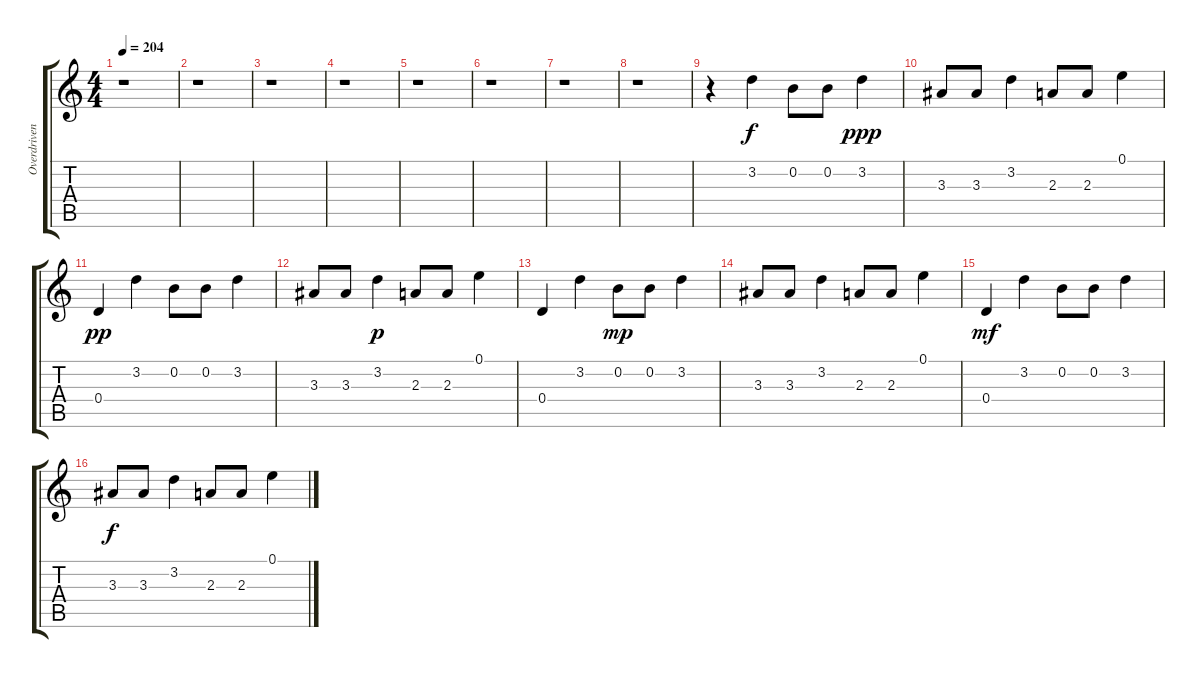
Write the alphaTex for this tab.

\track ("Overdriven Guitar" "Overdriven") {instrument overdrivenguitar}
\staff {score tabs}
\tuning (E4 B3 G3 D3 A2 E2) {hide}
\ts (4 4)
\tempo 204
\clef g2
\ks c
r.1{dy f} |
r.1 |
r.1 |
r.1 |
r.1 |
r.1 |
r.1 |
r.1 |
r.4 3.2.4 0.2.8 0.2.8 3.2.4{dy ppp} |
3.3.8 3.3.8 3.2.4 2.3.8 2.3.8 0.1.4 |
0.4.4{dy pp} 3.2.4 0.2.8 0.2.8 3.2.4 |
3.3.8 3.3.8 3.2.4{dy p} 2.3.8 2.3.8 0.1.4 |
0.4.4 3.2.4 0.2.8{dy mp} 0.2.8 3.2.4 |
3.3.8 3.3.8 3.2.4 2.3.8 2.3.8 0.1.4 |
0.4.4{dy mf} 3.2.4 0.2.8 0.2.8 3.2.4 |
3.3.8{dy f} 3.3.8 3.2.4 2.3.8 2.3.8 0.1.4
